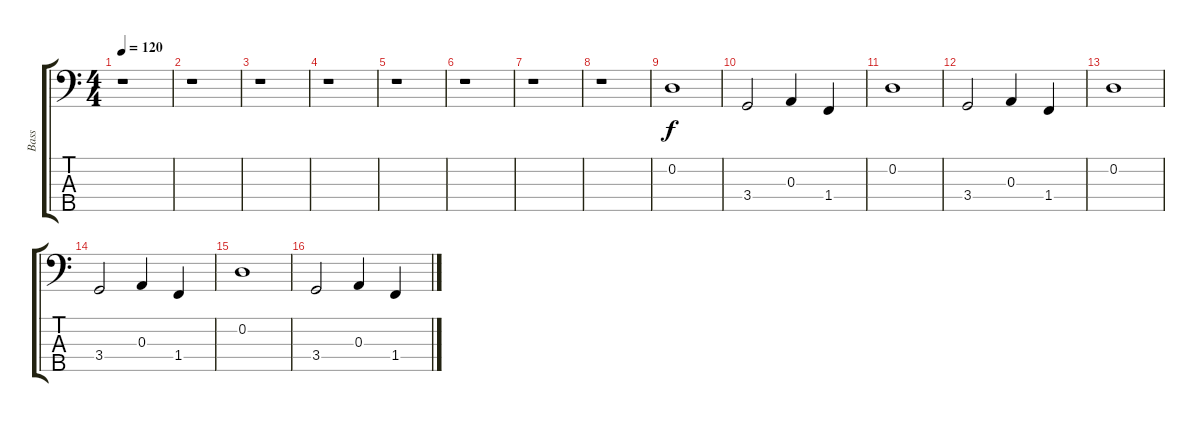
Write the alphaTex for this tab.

\track ("Bass" "Bass") {instrument electricbassfinger}
\staff {score tabs}
\tuning (G2 D2 A1 E1 B0) {hide}
\ts (4 4)
\tempo 120
\clef f4
\ks c
r.1{dy f} |
r.1 |
r.1 |
r.1 |
r.1 |
r.1 |
r.1 |
r.1 |
0.2.1 |
3.4.2 0.3.4 1.4.4 |
0.2.1 |
3.4.2 0.3.4 1.4.4 |
0.2.1 |
3.4.2 0.3.4 1.4.4 |
0.2.1 |
3.4.2 0.3.4 1.4.4
